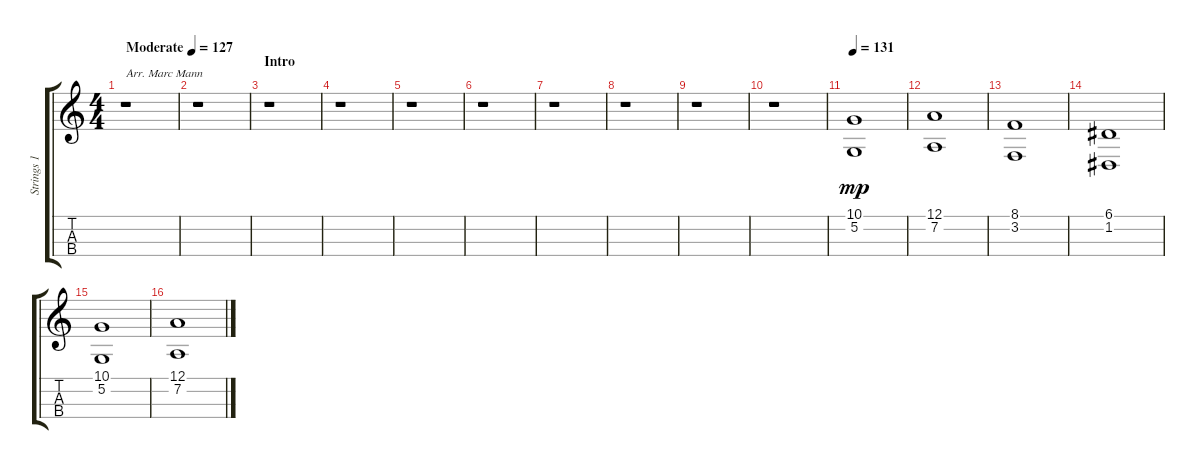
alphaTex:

\track ("Strings 1" "Strings 1") {instrument cello}
\staff {score tabs}
\tuning (A3 D3 G2 C2) {hide}
\ts (4 4)
\tempo (127 "Moderate")
\clef g2
\ks c
r.1{txt "Arr. Marc Mann" dy mp instrument cello} |
r.1 |
\section ("" "Intro")
r.1 |
r.1 |
r.1 |
r.1 |
r.1 |
r.1 |
r.1 |
r.1 |
\tempo 131
(10.1 5.2).1 |
(12.1 7.2).1 |
(8.1 3.2).1 |
(6.1 1.2).1 |
(10.1 5.2).1 |
(12.1 7.2).1
